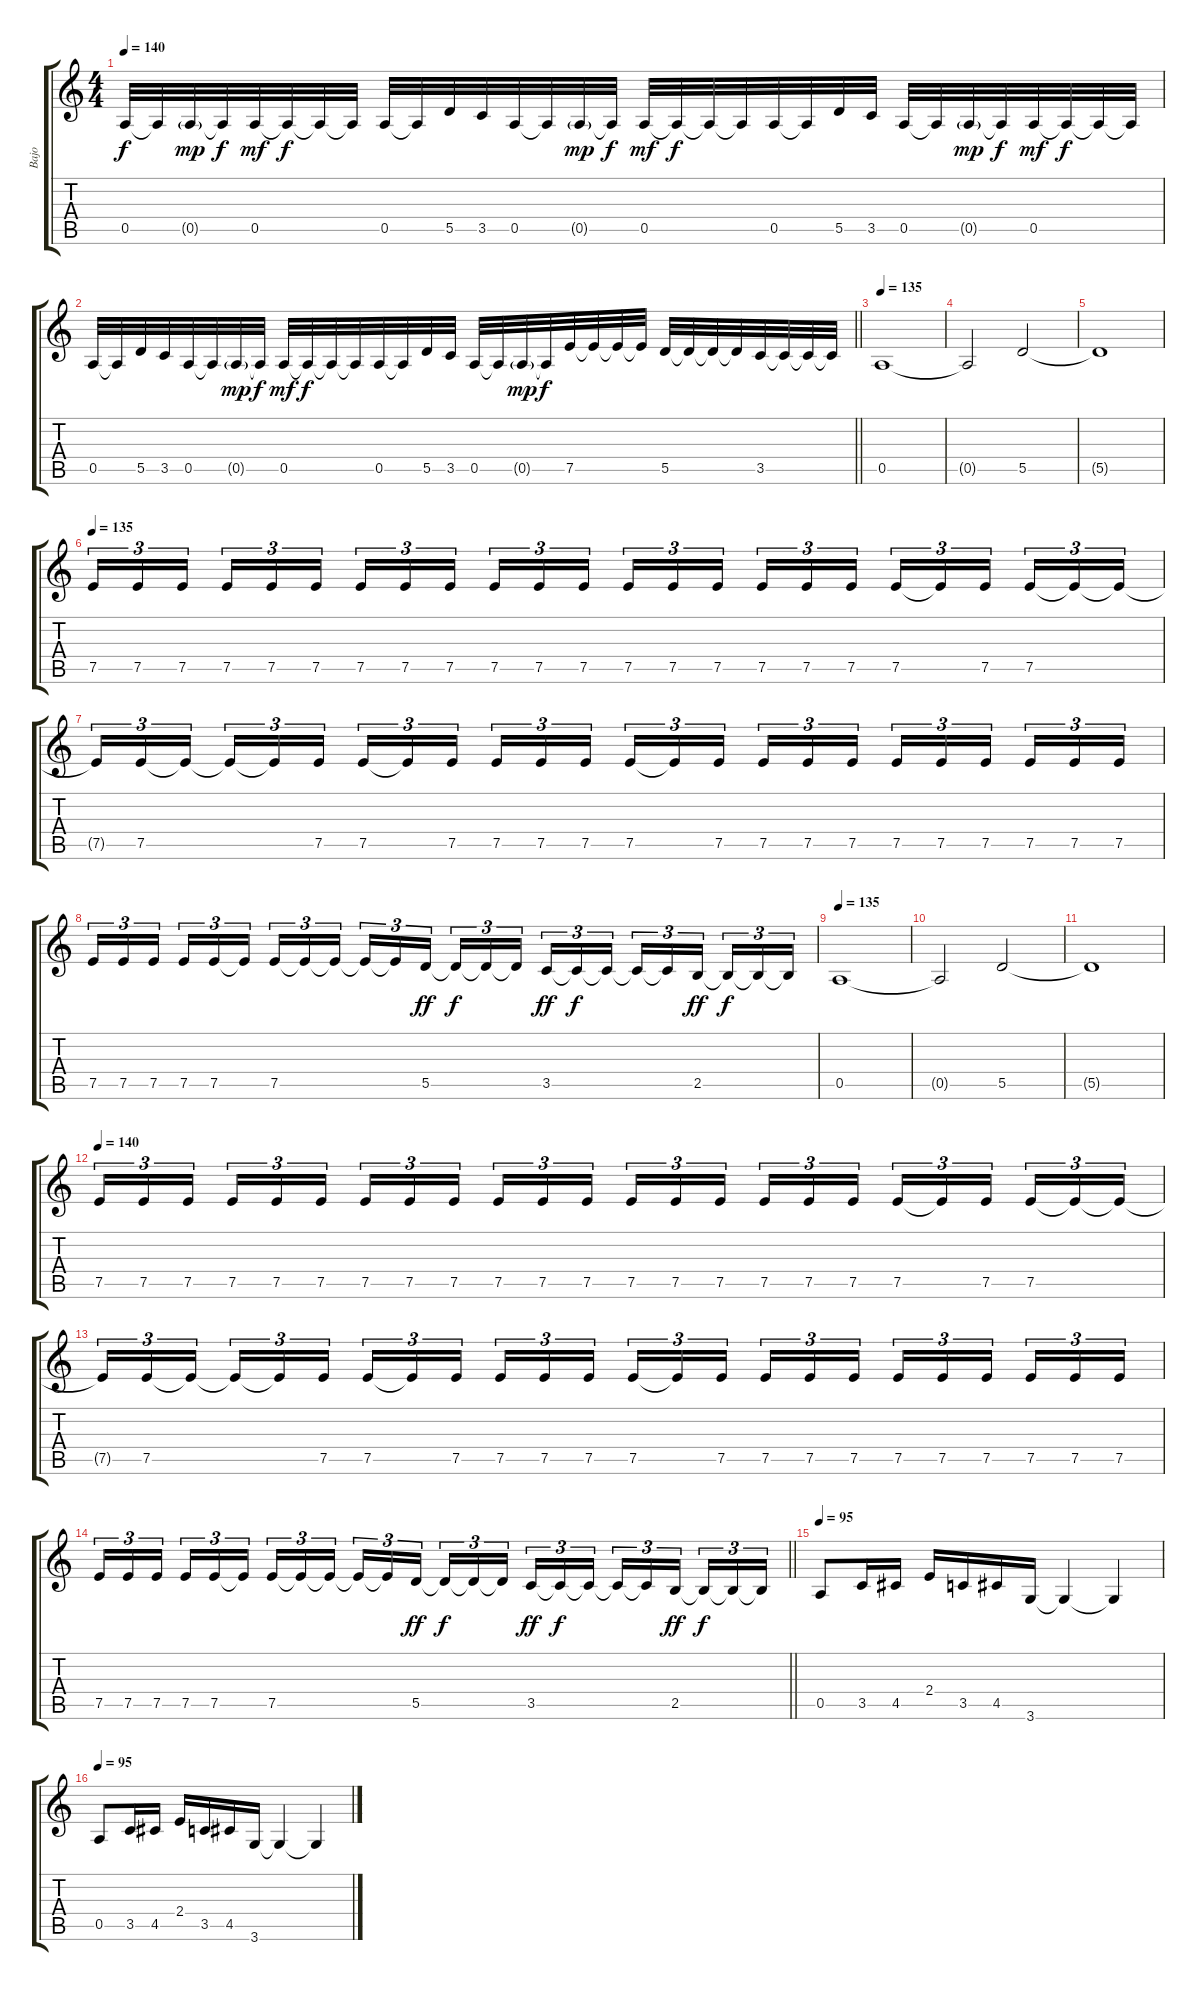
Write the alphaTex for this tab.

\track ("Bajo" "Bajo") {instrument electricbasspick}
\staff {score tabs}
\tuning (E4 B3 G3 D3 A2 E2) {hide}
\ts (4 4)
\tempo 140
\clef g2
\ks c
0.5.32{dy f} 0.5{t}.32 0.5{g}.32{dy mp} 0.5{t}.32{dy f} 0.5.32{dy mf} 0.5{t}.32{dy f} 0.5{t}.32 0.5{t}.32 0.5.32 0.5{t}.32 5.5.32 3.5.32 0.5.32 0.5{t}.32 0.5{g}.32{dy mp} 0.5{t}.32{dy f} 0.5.32{dy mf} 0.5{t}.32{dy f} 0.5{t}.32 0.5{t}.32 0.5.32 0.5{t}.32 5.5.32 3.5.32 0.5.32 0.5{t}.32 0.5{g}.32{dy mp} 0.5{t}.32{dy f} 0.5.32{dy mf} 0.5{t}.32{dy f} 0.5{t}.32 0.5{t}.32 |
\barLineRight lightlight
0.5.32 0.5{t}.32 5.5.32 3.5.32 0.5.32 0.5{t}.32 0.5{g}.32{dy mp} 0.5{t}.32{dy f} 0.5.32{dy mf} 0.5{t}.32{dy f} 0.5{t}.32 0.5{t}.32 0.5.32 0.5{t}.32 5.5.32 3.5.32 0.5.32 0.5{t}.32 0.5{g}.32{dy mp} 0.5{t}.32{dy f} 7.5.32 7.5{t}.32 7.5{t}.32 7.5{t}.32 5.5.32 5.5{t}.32 5.5{t}.32 5.5{t}.32 3.5.32 3.5{t}.32 3.5{t}.32 3.5{t}.32 |
\tempo 135
0.5.1 |
0.5{t}.2 5.5.2 |
5.5{t}.1 |
\tempo 135
7.5.16{tu (3 2)} 7.5.16{tu (3 2)} 7.5.16{tu (3 2)} 7.5.16{tu (3 2)} 7.5.16{tu (3 2)} 7.5.16{tu (3 2)} 7.5.16{tu (3 2)} 7.5.16{tu (3 2)} 7.5.16{tu (3 2)} 7.5.16{tu (3 2)} 7.5.16{tu (3 2)} 7.5.16{tu (3 2)} 7.5.16{tu (3 2)} 7.5.16{tu (3 2)} 7.5.16{tu (3 2)} 7.5.16{tu (3 2)} 7.5.16{tu (3 2)} 7.5.16{tu (3 2)} 7.5.16{tu (3 2)} 7.5{t}.16{tu (3 2)} 7.5.16{tu (3 2)} 7.5.16{tu (3 2)} 7.5{t}.16{tu (3 2)} 7.5{t}.16{tu (3 2)} |
7.5{t}.16{tu (3 2)} 7.5.16{tu (3 2)} 7.5{t}.16{tu (3 2)} 7.5{t}.16{tu (3 2)} 7.5{t}.16{tu (3 2)} 7.5.16{tu (3 2)} 7.5.16{tu (3 2)} 7.5{t}.16{tu (3 2)} 7.5.16{tu (3 2)} 7.5.16{tu (3 2)} 7.5.16{tu (3 2)} 7.5.16{tu (3 2)} 7.5.16{tu (3 2)} 7.5{t}.16{tu (3 2)} 7.5.16{tu (3 2)} 7.5.16{tu (3 2)} 7.5.16{tu (3 2)} 7.5.16{tu (3 2)} 7.5.16{tu (3 2)} 7.5.16{tu (3 2)} 7.5.16{tu (3 2)} 7.5.16{tu (3 2)} 7.5.16{tu (3 2)} 7.5.16{tu (3 2)} |
7.5.16{tu (3 2)} 7.5.16{tu (3 2)} 7.5.16{tu (3 2)} 7.5.16{tu (3 2)} 7.5.16{tu (3 2)} 7.5{t}.16{tu (3 2)} 7.5.16{tu (3 2)} 7.5{t}.16{tu (3 2)} 7.5{t}.16{tu (3 2)} 7.5{t}.16{tu (3 2)} 7.5{t}.16{tu (3 2)} 5.5.16{tu (3 2) dy ff} 5.5{t}.16{tu (3 2) dy f} 5.5{t}.16{tu (3 2)} 5.5{t}.16{tu (3 2)} 3.5.16{tu (3 2) dy ff} 3.5{t}.16{tu (3 2) dy f} 3.5{t}.16{tu (3 2)} 3.5{t}.16{tu (3 2)} 3.5{t}.16{tu (3 2)} 2.5.16{tu (3 2) dy ff} 2.5{t}.16{tu (3 2) dy f} 2.5{t}.16{tu (3 2)} 2.5{t}.16{tu (3 2)} |
\tempo 135
0.5.1 |
0.5{t}.2 5.5.2 |
5.5{t}.1 |
\tempo 140
7.5.16{tu (3 2)} 7.5.16{tu (3 2)} 7.5.16{tu (3 2)} 7.5.16{tu (3 2)} 7.5.16{tu (3 2)} 7.5.16{tu (3 2)} 7.5.16{tu (3 2)} 7.5.16{tu (3 2)} 7.5.16{tu (3 2)} 7.5.16{tu (3 2)} 7.5.16{tu (3 2)} 7.5.16{tu (3 2)} 7.5.16{tu (3 2)} 7.5.16{tu (3 2)} 7.5.16{tu (3 2)} 7.5.16{tu (3 2)} 7.5.16{tu (3 2)} 7.5.16{tu (3 2)} 7.5.16{tu (3 2)} 7.5{t}.16{tu (3 2)} 7.5.16{tu (3 2)} 7.5.16{tu (3 2)} 7.5{t}.16{tu (3 2)} 7.5{t}.16{tu (3 2)} |
7.5{t}.16{tu (3 2)} 7.5.16{tu (3 2)} 7.5{t}.16{tu (3 2)} 7.5{t}.16{tu (3 2)} 7.5{t}.16{tu (3 2)} 7.5.16{tu (3 2)} 7.5.16{tu (3 2)} 7.5{t}.16{tu (3 2)} 7.5.16{tu (3 2)} 7.5.16{tu (3 2)} 7.5.16{tu (3 2)} 7.5.16{tu (3 2)} 7.5.16{tu (3 2)} 7.5{t}.16{tu (3 2)} 7.5.16{tu (3 2)} 7.5.16{tu (3 2)} 7.5.16{tu (3 2)} 7.5.16{tu (3 2)} 7.5.16{tu (3 2)} 7.5.16{tu (3 2)} 7.5.16{tu (3 2)} 7.5.16{tu (3 2)} 7.5.16{tu (3 2)} 7.5.16{tu (3 2)} |
\barLineRight lightlight
7.5.16{tu (3 2)} 7.5.16{tu (3 2)} 7.5.16{tu (3 2)} 7.5.16{tu (3 2)} 7.5.16{tu (3 2)} 7.5{t}.16{tu (3 2)} 7.5.16{tu (3 2)} 7.5{t}.16{tu (3 2)} 7.5{t}.16{tu (3 2)} 7.5{t}.16{tu (3 2)} 7.5{t}.16{tu (3 2)} 5.5.16{tu (3 2) dy ff} 5.5{t}.16{tu (3 2) dy f} 5.5{t}.16{tu (3 2)} 5.5{t}.16{tu (3 2)} 3.5.16{tu (3 2) dy ff} 3.5{t}.16{tu (3 2) dy f} 3.5{t}.16{tu (3 2)} 3.5{t}.16{tu (3 2)} 3.5{t}.16{tu (3 2)} 2.5.16{tu (3 2) dy ff} 2.5{t}.16{tu (3 2) dy f} 2.5{t}.16{tu (3 2)} 2.5{t}.16{tu (3 2)} |
\tempo 95
0.5.8 3.5.16 4.5.16 2.4.16 3.5.16 4.5.16 3.6.16 3.6{t}.4 3.6{t}.4 |
\tempo 95
0.5.8 3.5.16 4.5.16 2.4.16 3.5.16 4.5.16 3.6.16 3.6{t}.4 3.6{t}.4
